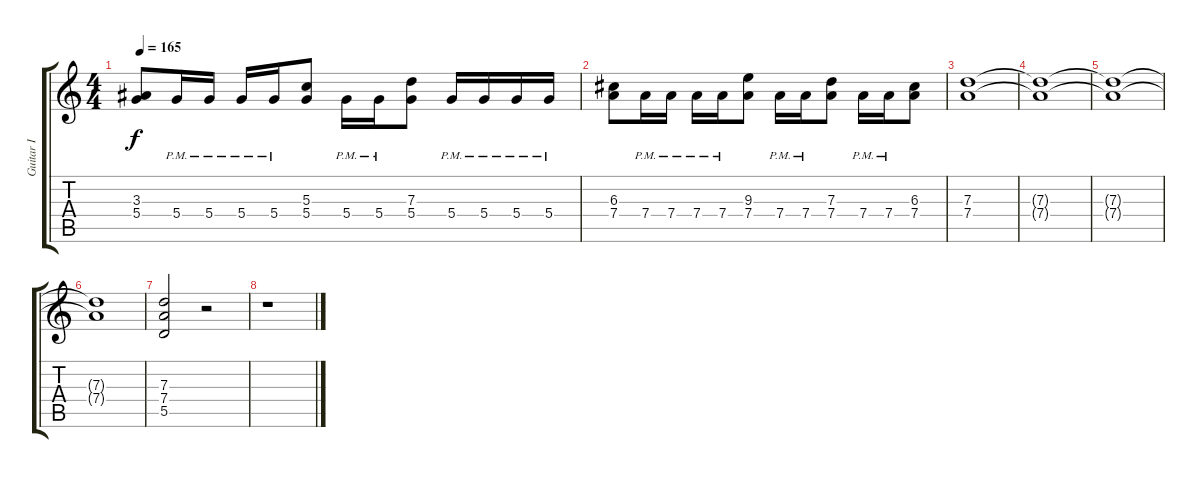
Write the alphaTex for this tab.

\track ("Guitar I" "Guitar I") {instrument overdrivenguitar}
\staff {score tabs}
\tuning (E4 B3 G3 D3 A2 E2) {hide}
\ts (4 4)
\tempo 165
\clef g2
\ks c
(3.3 5.4).8{dy f} 5.4{pm}.16 5.4{pm}.16 5.4{pm}.16 5.4{pm}.16 (5.3 5.4).8 5.4{pm}.16 5.4{pm}.16 (7.3 5.4).8 5.4{pm}.16 5.4{pm}.16 5.4{pm}.16 5.4{pm}.16 |
(6.3 7.4).8 7.4{pm}.16 7.4{pm}.16 7.4{pm}.16 7.4{pm}.16 (9.3 7.4).8 7.4{pm}.16 7.4{pm}.16 (7.3 7.4).8 7.4{pm}.16 7.4{pm}.16 (6.3 7.4).8 |
(7.3 7.4).1 |
(7.3{t} 7.4{t}).1 |
(7.3{t} 7.4{t}).1 |
(7.3{t} 7.4{t}).1 |
(7.3 7.4 5.5).2 r.2 |
r.1
